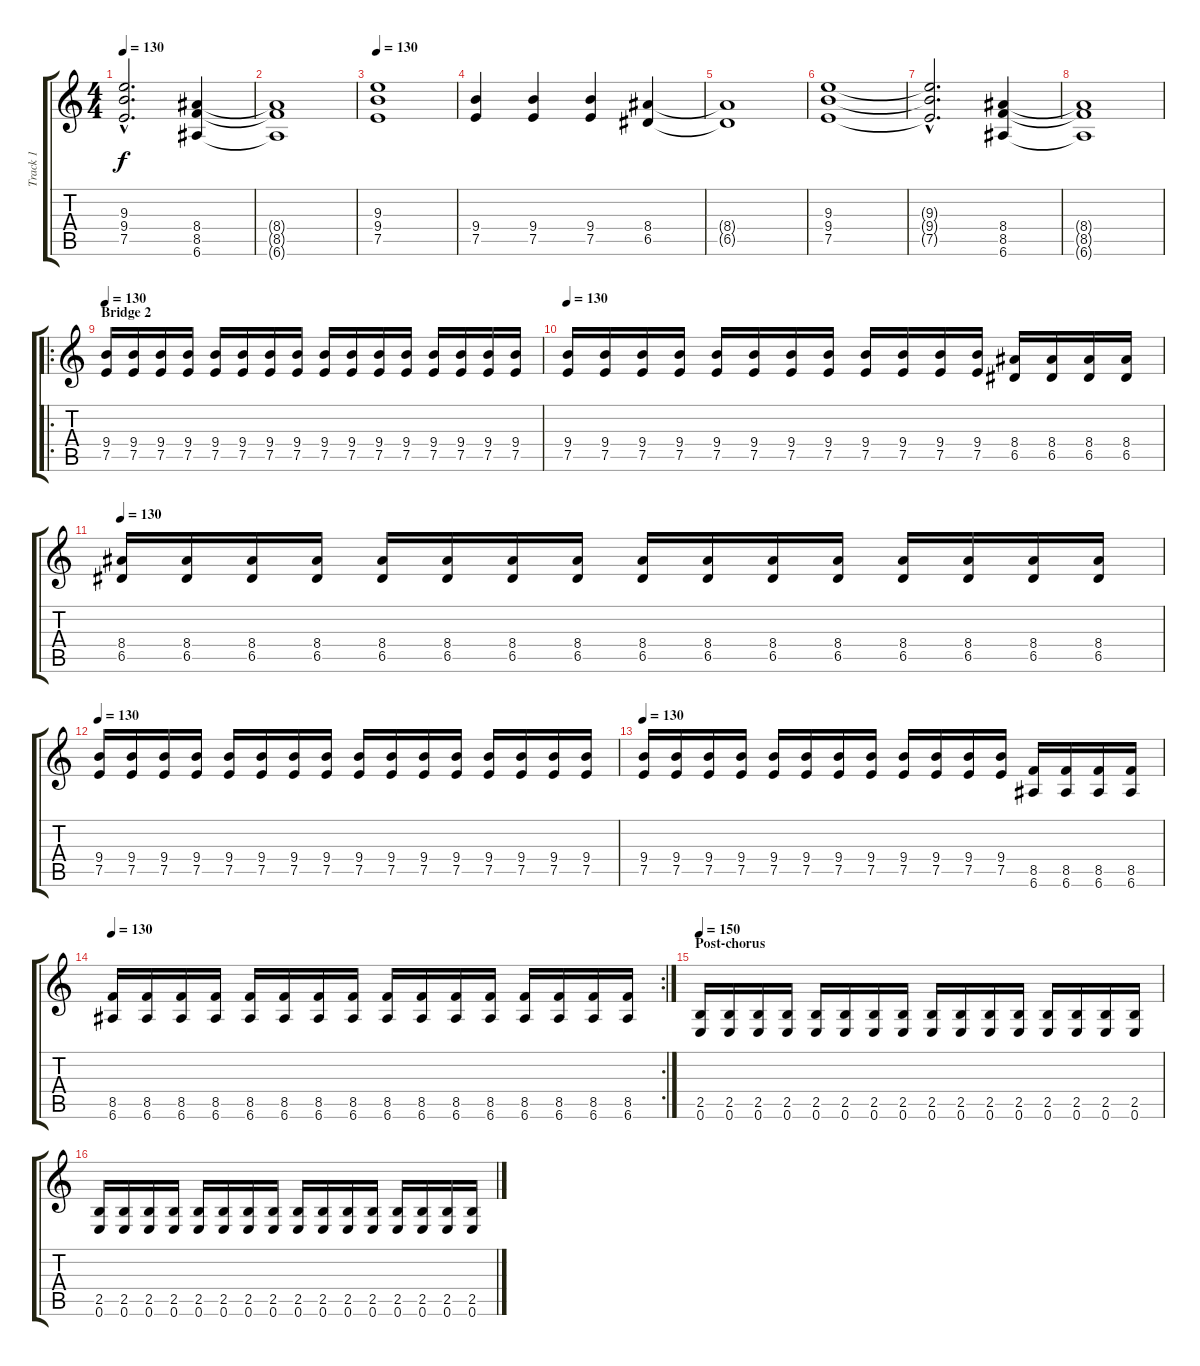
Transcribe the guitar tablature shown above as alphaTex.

\track ("Track 1" "Track 1") {instrument distortionguitar}
\staff {score tabs}
\tuning (E4 B3 G3 D3 A2 E2) {hide}
\ts (4 4)
\tempo 130
\clef g2
\ks c
(9.3{hac t} 9.4{hac t} 7.5{hac t}).2{d dy f} (8.4 8.5 6.6).4 |
(8.4{t} 8.5{t} 6.6{t}).1 |
\tempo 130
(9.3 9.4 7.5).1 |
(9.4 7.5).4 (9.4 7.5).4 (9.4 7.5).4 (8.4 6.5).4 |
(8.4{t} 6.5{t}).1 |
(9.3 9.4 7.5).1 |
(9.3{hac t} 9.4{hac t} 7.5{hac t}).2{d} (8.4 8.5 6.6).4 |
(8.4{t} 8.5{t} 6.6{t}).1 |
\ro
\section ("" "Bridge 2")
\tempo 130
(9.4 7.5).16 (9.4 7.5).16 (9.4 7.5).16 (9.4 7.5).16 (9.4 7.5).16 (9.4 7.5).16 (9.4 7.5).16 (9.4 7.5).16 (9.4 7.5).16 (9.4 7.5).16 (9.4 7.5).16 (9.4 7.5).16 (9.4 7.5).16 (9.4 7.5).16 (9.4 7.5).16 (9.4 7.5).16 |
\tempo 130
(9.4 7.5).16 (9.4 7.5).16 (9.4 7.5).16 (9.4 7.5).16 (9.4 7.5).16 (9.4 7.5).16 (9.4 7.5).16 (9.4 7.5).16 (9.4 7.5).16 (9.4 7.5).16 (9.4 7.5).16 (9.4 7.5).16 (8.4 6.5).16 (8.4 6.5).16 (8.4 6.5).16 (8.4 6.5).16 |
\tempo 130
(8.4 6.5).16 (8.4 6.5).16 (8.4 6.5).16 (8.4 6.5).16 (8.4 6.5).16 (8.4 6.5).16 (8.4 6.5).16 (8.4 6.5).16 (8.4 6.5).16 (8.4 6.5).16 (8.4 6.5).16 (8.4 6.5).16 (8.4 6.5).16 (8.4 6.5).16 (8.4 6.5).16 (8.4 6.5).16 |
\tempo 130
(9.4 7.5).16 (9.4 7.5).16 (9.4 7.5).16 (9.4 7.5).16 (9.4 7.5).16 (9.4 7.5).16 (9.4 7.5).16 (9.4 7.5).16 (9.4 7.5).16 (9.4 7.5).16 (9.4 7.5).16 (9.4 7.5).16 (9.4 7.5).16 (9.4 7.5).16 (9.4 7.5).16 (9.4 7.5).16 |
\tempo 130
(9.4 7.5).16 (9.4 7.5).16 (9.4 7.5).16 (9.4 7.5).16 (9.4 7.5).16 (9.4 7.5).16 (9.4 7.5).16 (9.4 7.5).16 (9.4 7.5).16 (9.4 7.5).16 (9.4 7.5).16 (9.4 7.5).16 (8.5 6.6).16 (8.5 6.6).16 (8.5 6.6).16 (8.5 6.6).16 |
\rc 2
\tempo 130
(8.5 6.6).16 (8.5 6.6).16 (8.5 6.6).16 (8.5 6.6).16 (8.5 6.6).16 (8.5 6.6).16 (8.5 6.6).16 (8.5 6.6).16 (8.5 6.6).16 (8.5 6.6).16 (8.5 6.6).16 (8.5 6.6).16 (8.5 6.6).16 (8.5 6.6).16 (8.5 6.6).16 (8.5 6.6).16 |
\section ("" "Post-chorus")
\tempo 150
(2.5 0.6).16 (2.5 0.6).16 (2.5 0.6).16 (2.5 0.6).16 (2.5 0.6).16 (2.5 0.6).16 (2.5 0.6).16 (2.5 0.6).16 (2.5 0.6).16 (2.5 0.6).16 (2.5 0.6).16 (2.5 0.6).16 (2.5 0.6).16 (2.5 0.6).16 (2.5 0.6).16 (2.5 0.6).16 |
(2.5 0.6).16 (2.5 0.6).16 (2.5 0.6).16 (2.5 0.6).16 (2.5 0.6).16 (2.5 0.6).16 (2.5 0.6).16 (2.5 0.6).16 (2.5 0.6).16 (2.5 0.6).16 (2.5 0.6).16 (2.5 0.6).16 (2.5 0.6).16 (2.5 0.6).16 (2.5 0.6).16 (2.5 0.6).16
